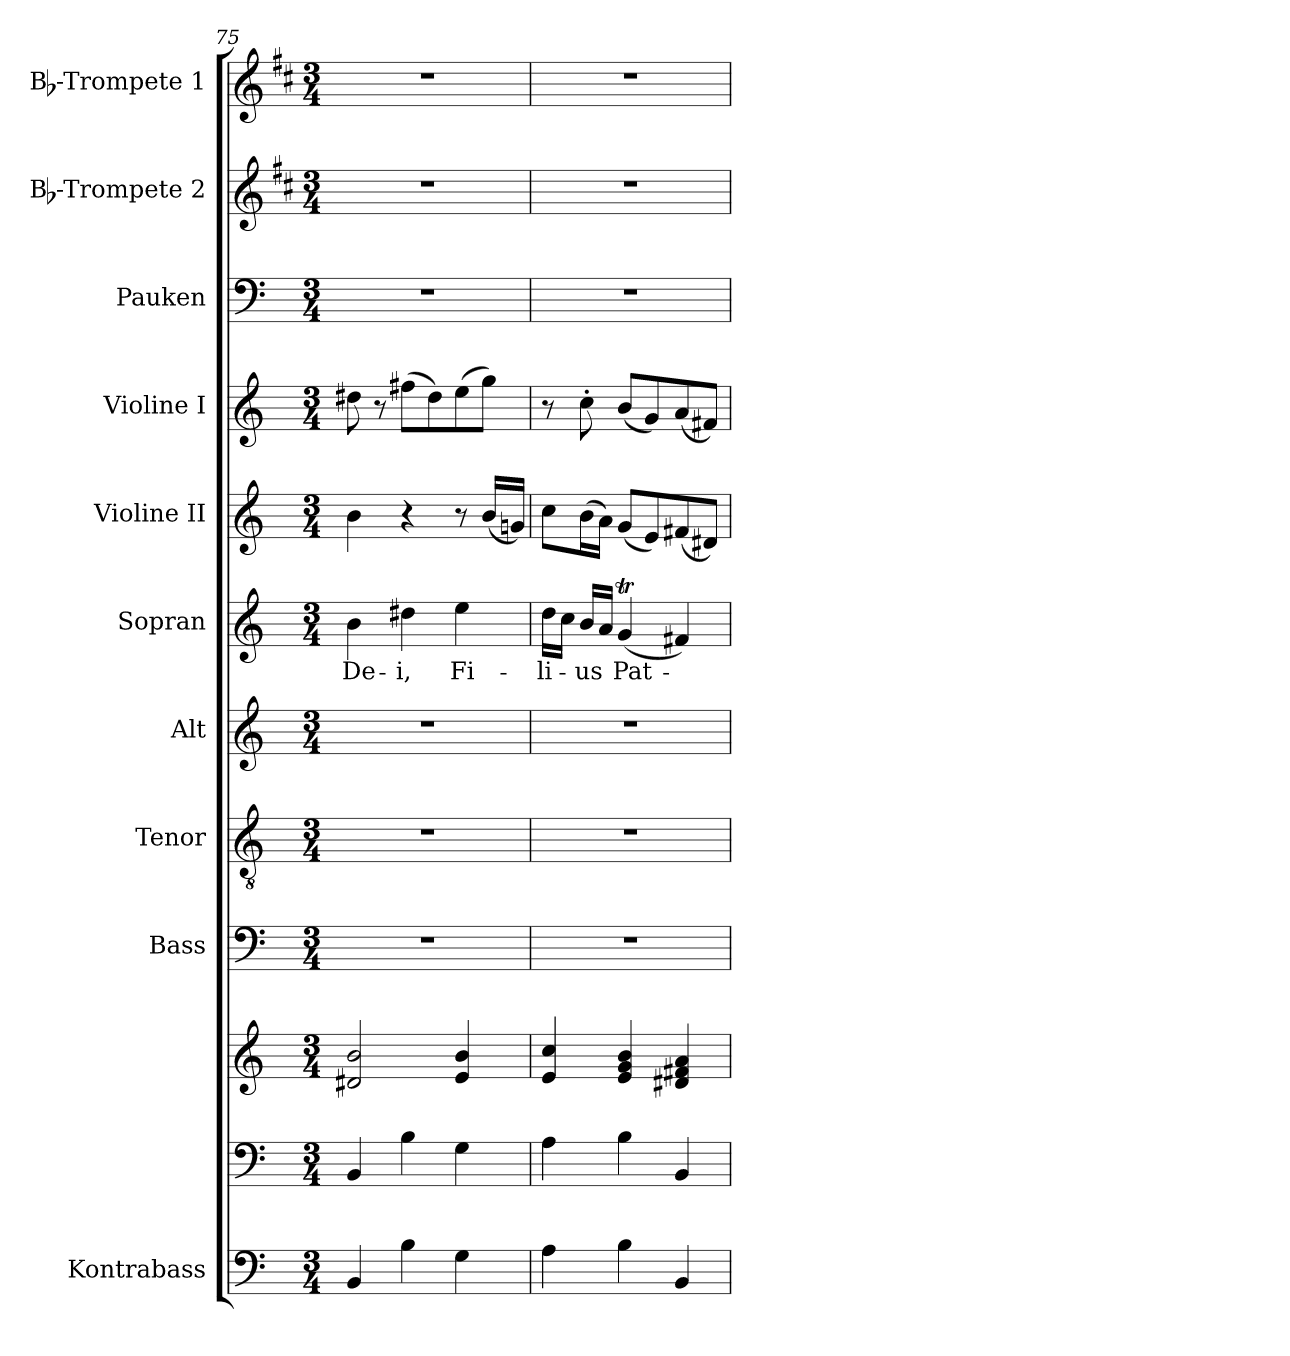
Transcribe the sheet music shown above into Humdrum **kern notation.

**kern	**kern	**kern	**kern	**kern	**kern	**kern	**text	**kern	**kern	**kern	**kern	**kern
*part11	*part10	*part10	*part9	*part8	*part7	*part6	*part6	*part5	*part4	*part3	*part2	*part1
*staff12	*staff11	*staff10	*staff9	*staff8	*staff7	*staff6	*staff6	*staff5	*staff4	*staff3	*staff2	*staff1
*I"Kontrabass	*	*	*I"Bass	*I"Tenor	*I"Alt	*I"Sopran	*	*I"Violine II	*I"Violine I	*I"Pauken	*I"Bb-Trompete 2	*I"Bb-Trompete 1
*I'Kb.	*	*	*I'B.	*I'T.	*I'A.	*I'S.	*	*I'Vl. II	*I'Vl. I	*I'Pk.	*I'Bb Trp. 2	*I'Bb Trp. 1
*clefF4	*clefF4	*clefG2	*clefF4	*clefGv2	*clefG2	*clefG2	*	*clefG2	*clefG2	*clefF4	*clefG2	*clefG2
*ITrd7c12	*	*	*	*	*	*	*	*	*	*	*ITrd1c2	*ITrd1c2
*k[]	*k[]	*k[]	*k[]	*k[]	*k[]	*k[]	*	*k[]	*k[]	*k[]	*k[]	*k[]
*C:	*C:	*C:	*C:	*C:	*C:	*C:	*	*C:	*C:	*C:	*C:	*C:
*M3/4	*M3/4	*M3/4	*M3/4	*M3/4	*M3/4	*M3/4	*	*M3/4	*M3/4	*M3/4	*M3/4	*M3/4
=75	=75	=75	=75	=75	=75	=75	=75	=75	=75	=75	=75	=75
!	!	!	!	!	!	!	!LO:LY:b	!	!	!	!	!
4BBB/	4BB/	2d#X/ 2b/	2.r	2.r	2.r	4b\	De-	4b\	8dd#X\	2.r	2.r	2.r
.	.	.	.	.	.	.	.	.	8r	.	.	.
!	!	!	!	!	!	!	!LO:LY:b	!	!	!	!	!
4BB\	4B\	.	.	.	.	4dd#X\	-i,	4r	(>8ff#X\L	.	.	.
.	.	.	.	.	.	.	.	.	8dd#\)	.	.	.
!	!	!	!	!	!	!	!LO:LY:b	!	!	!	!	!
4GG\	4G\	4e/ 4b/	.	.	.	4ee\	Fi-	8r	(>8ee\	.	.	.
.	.	.	.	.	.	.	.	(<16b/LL	8gg\J)	.	.	.
.	.	.	.	.	.	.	.	16gn/JJ)	.	.	.	.
=76	=76	=76	=76	=76	=76	=76	=76	=76	=76	=76	=76	=76
!	!	!	!	!	!	!	!LO:LY:b	!	!	!	!	!
4AA\	4A\	4e/ 4cc/	2.r	2.r	2.r	16dd\LL	-li-	8cc\L	8r	2.r	2.r	2.r
.	.	.	.	.	.	16cc\JJ	.	.	.	.	.	.
!	!	!	!	!	!	!	!LO:LY:b	!	!	!	!	!
.	.	.	.	.	.	16b/LL	-us	(>16b\L	8cc'>\	.	.	.
.	.	.	.	.	.	16a/JJ	.	16a\JJ)	.	.	.	.
!	!	!	!	!	!	!	!LO:LY:b	!	!	!	!	!
4BB\	4B\	4e/ 4g/ 4b/	.	.	.	(<4gT/	Pat-	(<8g/L	(<8b/L	.	.	.
.	.	.	.	.	.	.	.	8e/)	8g/)	.	.	.
4BBB/	4BB/	4d#X/ 4f#X/ 4a/	.	.	.	4f#X/)	.	(<8f#X/	(<8a/	.	.	.
.	.	.	.	.	.	.	.	8d#X/J)	8f#X/J)	.	.	.
=	=	=	=	=	=	=	=	=	=	=	=	=
*-	*-	*-	*-	*-	*-	*-	*-	*-	*-	*-	*-	*-
